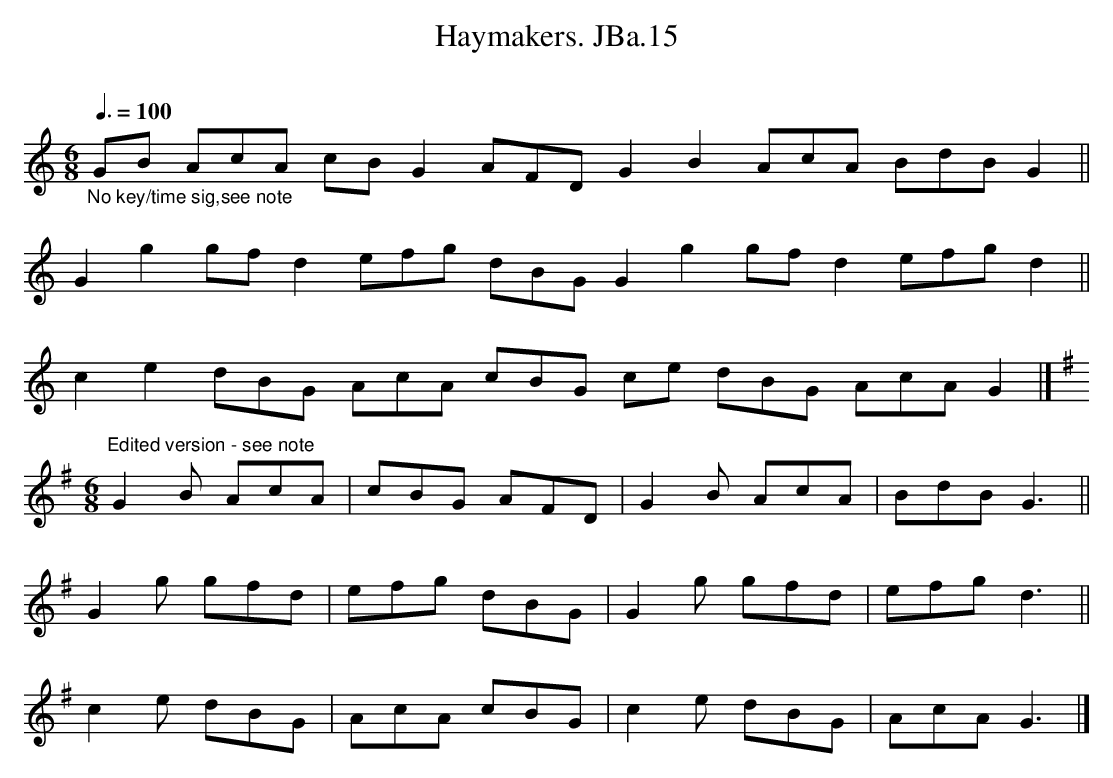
X:1
T:Haymakers. JBa.15
M:6/8
L:1/8
Q:3/8=100
O:
K:C major
"_No key/time sig,see note"GB AcA cB G2 AFD G2B2 AcA BdB G2||
G2g2 gf d2 efg dBG G2g2 gf d2 efg d2||
c2e2 dBG AcA cBG ce dBG AcA G2|]
K:G major
M:6/8
"^Edited version - see note"
G2B AcA|cBG AFD|G2B AcA|BdB G3||
G2g gfd|efg dBG|G2g gfd|efg d3||
c2e dBG|AcA cBG|c2e dBG|AcA G3|]
